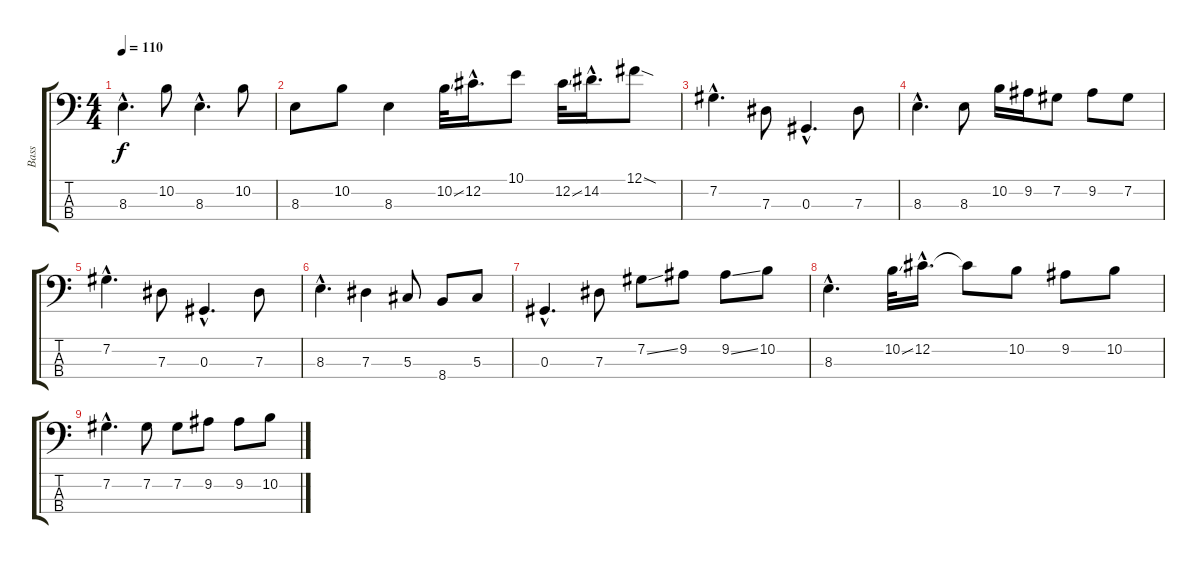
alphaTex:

\track ("Bass" "Bass") {instrument electricbassfinger}
\staff {score tabs}
\tuning (Gb2 Db2 Ab1 Eb1) {hide}
\ts (4 4)
\tempo 110
\clef f4
\ks c
8.3{hac}.4{d dy f} 10.2.8 8.3{hac}.4{d} 10.2.8 |
8.3.8 10.2.8 8.3.4 10.2{ss}.32 12.2{hac}.16{d} 10.1.8 12.2{ss}.32 14.2{hac}.16{d} 12.1{sod}.8 |
7.2{hac}.4{d} 7.3.8 0.3{hac}.4{d} 7.3.8 |
8.3{hac}.4{d} 8.3.8 10.2.16 9.2.16 7.2.8 9.2.8 7.2.8 |
7.2{hac}.4{d} 7.3.8 0.3{hac}.4{d} 7.3.8 |
8.3{hac}.4{d} 7.3.4 5.3.8 8.4.8 5.3.8 |
0.3{hac}.4{d} 7.3.8 7.2{ss}.8 9.2.8 9.2{ss}.8 10.2.8 |
8.3{hac}.4{d} 10.2{ss}.32 12.2{hac}.16{d} 12.2{t}.8 10.2.8 9.2.8 10.2.8 |
7.2{hac}.4{d} 7.2.8 7.2.8 9.2.8 9.2.8 10.2.8
